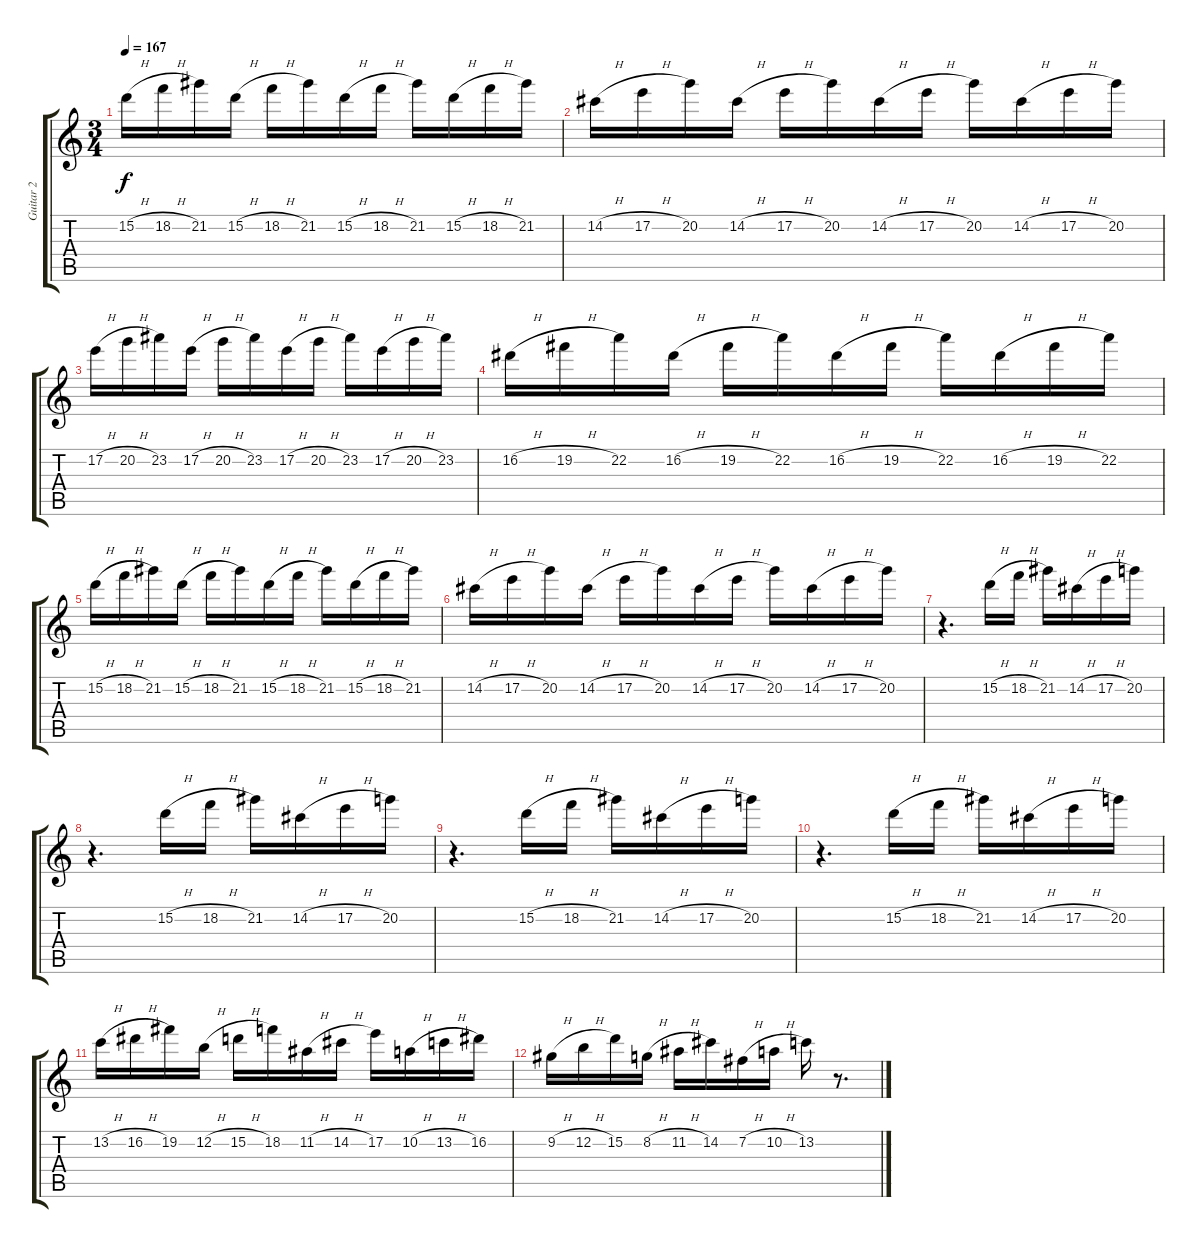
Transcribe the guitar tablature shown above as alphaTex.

\track ("Guitar 2" "Guitar 2") {instrument distortionguitar}
\staff {score tabs}
\tuning (E4 B3 G3 D3 A2 D2) {hide}
\ts (3 4)
\tempo 167
\clef g2
\ks c
15.2{h}.16{dy f} 18.2{h}.16 21.2.16 15.2{h}.16 18.2{h}.16 21.2.16 15.2{h}.16 18.2{h}.16 21.2.16 15.2{h}.16 18.2{h}.16 21.2.16 |
14.2{h}.16 17.2{h}.16 20.2.16 14.2{h}.16 17.2{h}.16 20.2.16 14.2{h}.16 17.2{h}.16 20.2.16 14.2{h}.16 17.2{h}.16 20.2.16 |
17.2{h}.16 20.2{h}.16 23.2.16 17.2{h}.16 20.2{h}.16 23.2.16 17.2{h}.16 20.2{h}.16 23.2.16 17.2{h}.16 20.2{h}.16 23.2.16 |
16.2{h}.16 19.2{h}.16 22.2.16 16.2{h}.16 19.2{h}.16 22.2.16 16.2{h}.16 19.2{h}.16 22.2.16 16.2{h}.16 19.2{h}.16 22.2.16 |
15.2{h}.16 18.2{h}.16 21.2.16 15.2{h}.16 18.2{h}.16 21.2.16 15.2{h}.16 18.2{h}.16 21.2.16 15.2{h}.16 18.2{h}.16 21.2.16 |
14.2{h}.16 17.2{h}.16 20.2.16 14.2{h}.16 17.2{h}.16 20.2.16 14.2{h}.16 17.2{h}.16 20.2.16 14.2{h}.16 17.2{h}.16 20.2.16 |
r.4{d} 15.2{h}.16 18.2{h}.16 21.2.16 14.2{h}.16 17.2{h}.16 20.2.16 |
r.4{d} 15.2{h}.16 18.2{h}.16 21.2.16 14.2{h}.16 17.2{h}.16 20.2.16 |
r.4{d} 15.2{h}.16 18.2{h}.16 21.2.16 14.2{h}.16 17.2{h}.16 20.2.16 |
r.4{d} 15.2{h}.16 18.2{h}.16 21.2.16 14.2{h}.16 17.2{h}.16 20.2.16 |
13.2{h}.16 16.2{h}.16 19.2.16 12.2{h}.16 15.2{h}.16 18.2.16 11.2{h}.16 14.2{h}.16 17.2.16 10.2{h}.16 13.2{h}.16 16.2.16 |
9.2{h}.16 12.2{h}.16 15.2.16 8.2{h}.16 11.2{h}.16 14.2.16 7.2{h}.16 10.2{h}.16 13.2.16 r.8{d}
